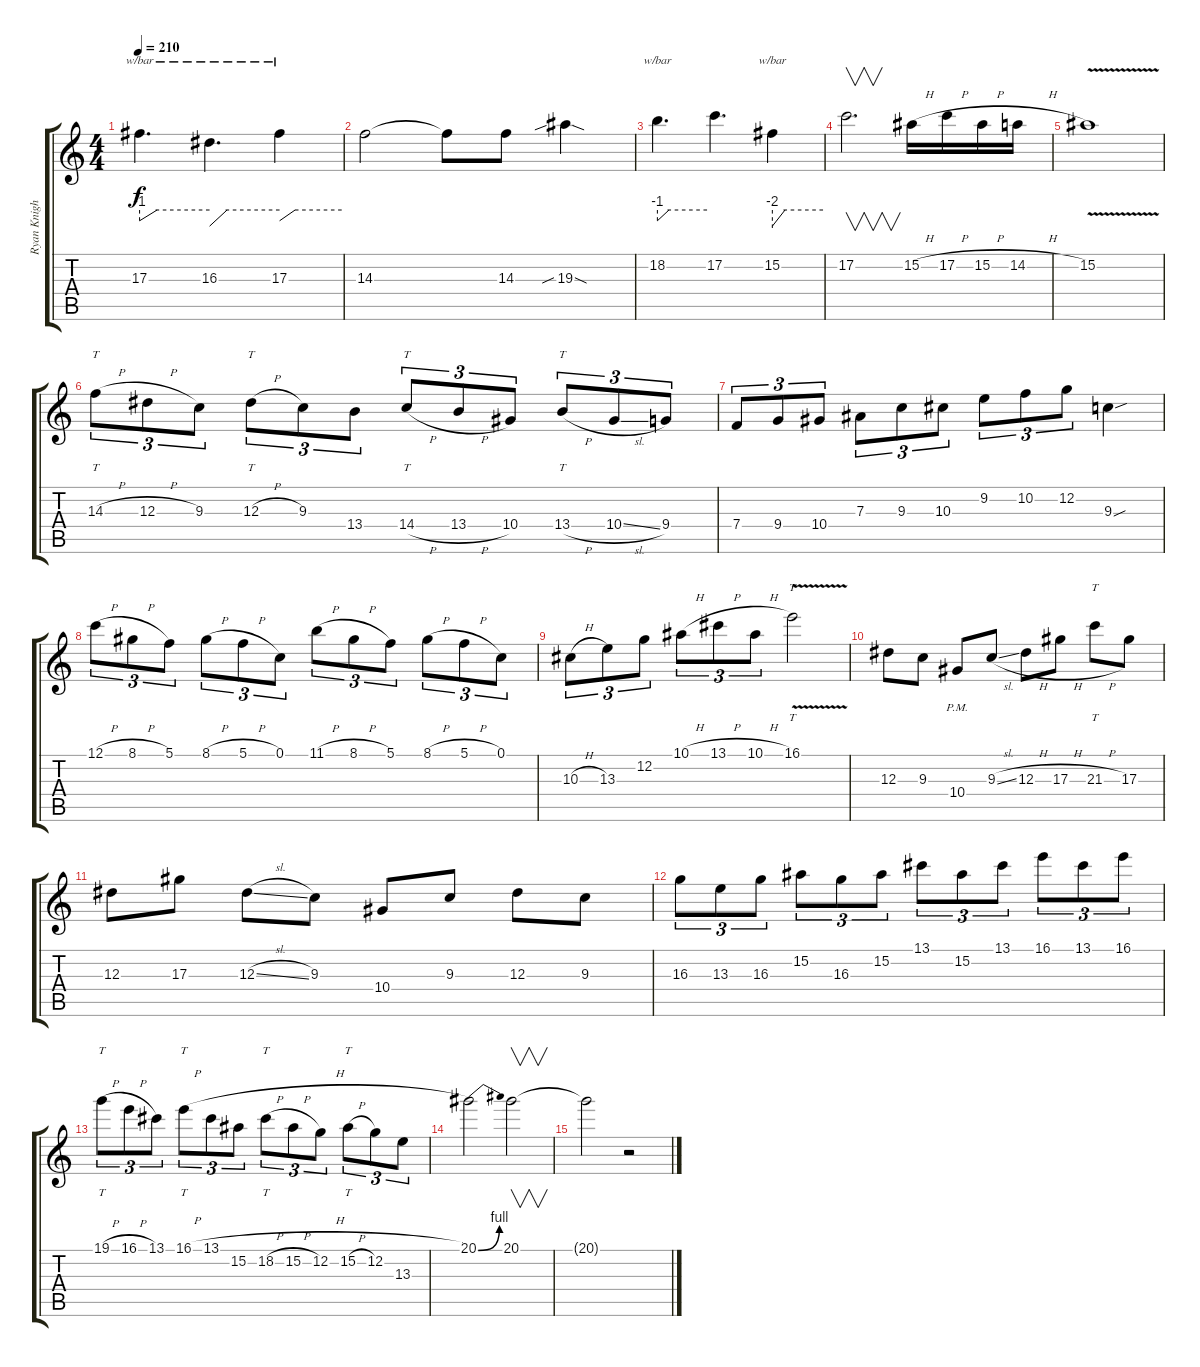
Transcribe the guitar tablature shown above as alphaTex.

\track ("Ryan Knight Solo" "Ryan Knigh") {instrument overdrivenguitar}
\staff {score tabs}
\tuning (C4 G3 Eb3 Bb2 F2 C2) {hide}
\ts (4 4)
\tempo 210
\clef g2
\ks c
17.3.4{d tbe (custom default 0 -4 15 0 60 0) dy f} 16.3.4{d tbe (custom default 0 -8 15 0 60 0)} 17.3.4{tbe (custom default 0 -4 15 0 60 0)} |
14.3.2 14.3{t}.8 14.3.8 19.3{sib sod}.4 |
18.2.4{d tbe (custom default 0 -4 14 0 60 0)} 17.2.4{d} 15.2.4{tbe (custom default 0 -8 15 0 60 0)} |
17.2.2{v d} 15.2{h}.16 17.2{h}.16 15.2{h}.16 14.2{h}.16 |
15.2{v}.1 |
14.3{h}.8{tt tu (3 2)} 12.3{h}.8{tu (3 2)} 9.3.8{tu (3 2)} 12.3{h}.8{tt tu (3 2)} 9.3.8{tu (3 2)} 13.4.8{tu (3 2)} 14.4{h}.8{tt tu (3 2)} 13.4{h}.8{tu (3 2)} 10.4.8{tu (3 2)} 13.4{h}.8{tt tu (3 2)} 10.4{sl}.8{tu (3 2)} 9.4.8{tu (3 2)} |
7.4.8{tu (3 2)} 9.4.8{tu (3 2)} 10.4.8{tu (3 2)} 7.3.8{tu (3 2)} 9.3.8{tu (3 2)} 10.3.8{tu (3 2)} 9.2.8{tu (3 2)} 10.2.8{tu (3 2)} 12.2.8{tu (3 2)} 9.3{sou}.4 |
12.1{h}.8{tu (3 2)} 8.1{h}.8{tu (3 2)} 5.1.8{tu (3 2)} 8.1{h}.8{tu (3 2)} 5.1{h}.8{tu (3 2)} 0.1.8{tu (3 2)} 11.1{h}.8{tu (3 2)} 8.1{h}.8{tu (3 2)} 5.1.8{tu (3 2)} 8.1{h}.8{tu (3 2)} 5.1{h}.8{tu (3 2)} 0.1.8{tu (3 2)} |
10.3{h}.8{tu (3 2)} 13.3.8{tu (3 2)} 12.2.8{tu (3 2)} 10.1{h}.8{tu (3 2)} 13.1{h}.8{tu (3 2)} 10.1{h}.8{tu (3 2)} 16.1{v}.2{tt} |
12.3.8 9.3.8 10.4{pm}.8 9.3{sl}.8 12.3{h}.8 17.3{h}.8 21.3{h}.8{tt} 17.3.8 |
12.3.8 17.3.8 12.3{sl}.8 9.3.8 10.4.8 9.3.8 12.3.8 9.3.8 |
16.3.8{tu (3 2)} 13.3.8{tu (3 2)} 16.3.8{tu (3 2)} 15.2.8{tu (3 2)} 16.3.8{tu (3 2)} 15.2.8{tu (3 2)} 13.1.8{tu (3 2)} 15.2.8{tu (3 2)} 13.1.8{tu (3 2)} 16.1.8{tu (3 2)} 13.1.8{tu (3 2)} 16.1.8{tu (3 2)} |
19.1{h}.8{tt tu (3 2)} 16.1{h}.8{tu (3 2)} 13.1.8{tu (3 2)} 16.1{h}.8{tt tu (3 2)} 13.1{h}.8{tu (3 2)} 15.2.8{tu (3 2)} 18.2{h}.8{tt tu (3 2)} 15.2{h}.8{tu (3 2)} 12.2.8{tu (3 2)} 15.2{h}.8{tt tu (3 2)} 12.2.8{tu (3 2)} 13.3.8{tu (3 2)} |
20.1{be (bend 0 0 60 4)}.2 20.1.2{v} |
20.1{t}.2 r.2
